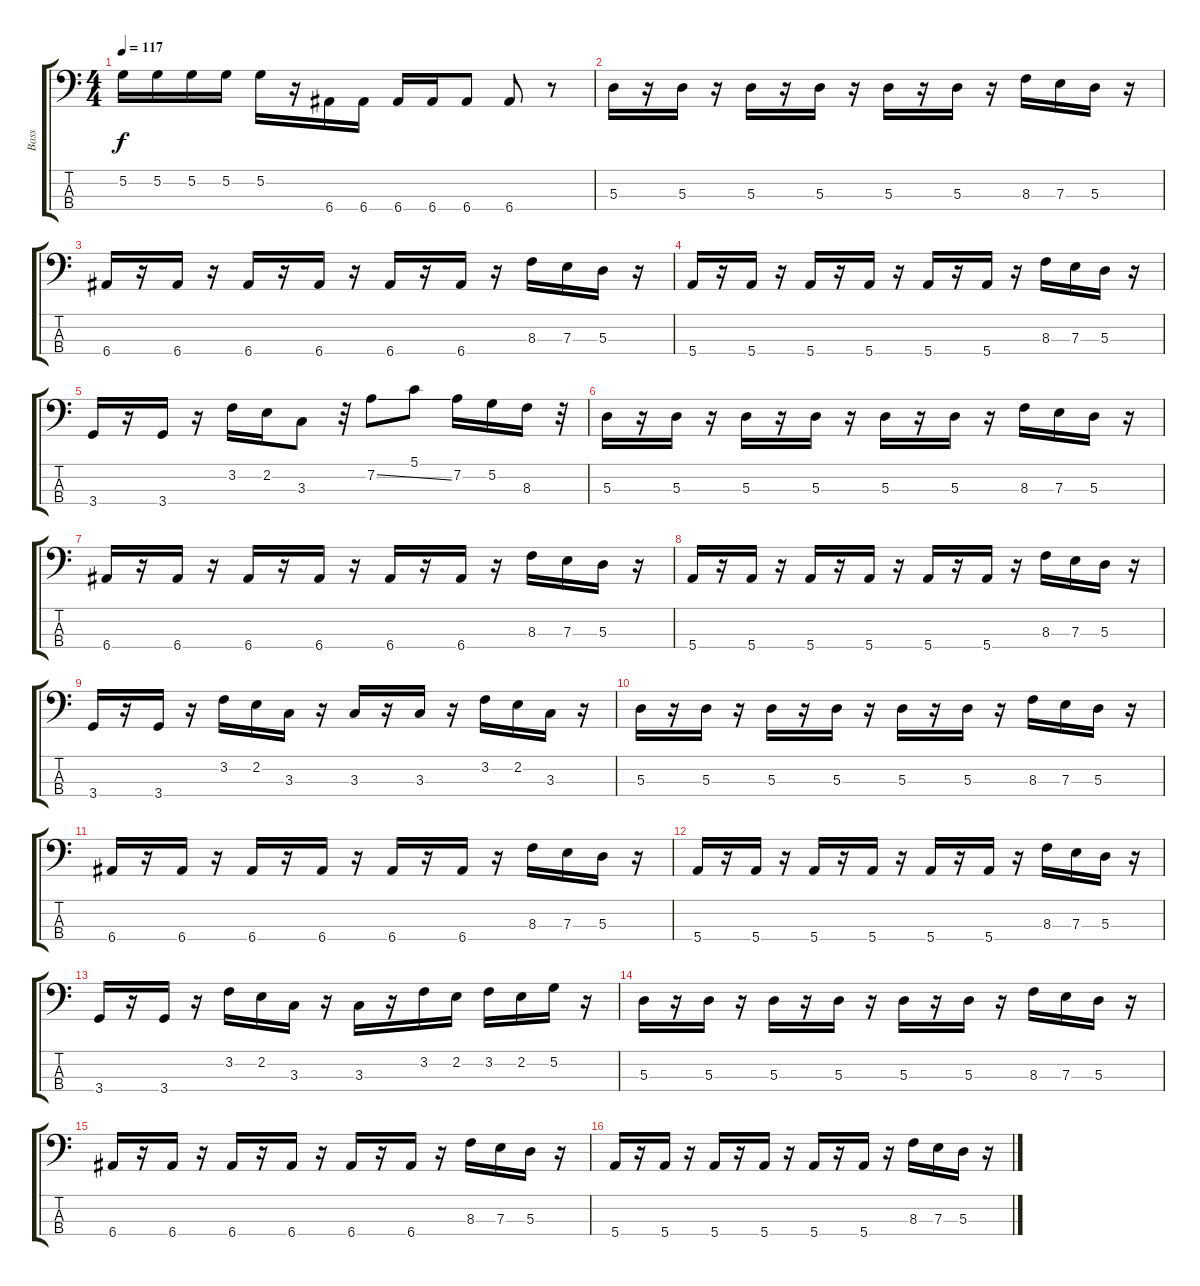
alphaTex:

\track ("Bass" "Bass") {instrument electricbassfinger}
\staff {score tabs}
\tuning (G2 D2 A1 E1) {hide}
\ts (4 4)
\tempo 117
\clef f4
\ks c
5.2.16{dy f} 5.2.16 5.2.16 5.2.16 5.2.16 r.16 6.4.16 6.4.16 6.4.16 6.4.16 6.4.8 6.4.8 r.8 |
5.3.16 r.16 5.3.16 r.16 5.3.16 r.16 5.3.16 r.16 5.3.16 r.16 5.3.16 r.16 8.3.16 7.3.16 5.3.16 r.16 |
6.4.16 r.16 6.4.16 r.16 6.4.16 r.16 6.4.16 r.16 6.4.16 r.16 6.4.16 r.16 8.3.16 7.3.16 5.3.16 r.16 |
5.4.16 r.16 5.4.16 r.16 5.4.16 r.16 5.4.16 r.16 5.4.16 r.16 5.4.16 r.16 8.3.16 7.3.16 5.3.16 r.16 |
3.4.16 r.16 3.4.16 r.16 3.2.16 2.2.16 3.3.8 r.32 7.2{ss}.8 5.1.8 7.2.16 5.2.16 8.3.16 r.32 |
5.3.16 r.16 5.3.16 r.16 5.3.16 r.16 5.3.16 r.16 5.3.16 r.16 5.3.16 r.16 8.3.16 7.3.16 5.3.16 r.16 |
6.4.16 r.16 6.4.16 r.16 6.4.16 r.16 6.4.16 r.16 6.4.16 r.16 6.4.16 r.16 8.3.16 7.3.16 5.3.16 r.16 |
5.4.16 r.16 5.4.16 r.16 5.4.16 r.16 5.4.16 r.16 5.4.16 r.16 5.4.16 r.16 8.3.16 7.3.16 5.3.16 r.16 |
3.4.16 r.16 3.4.16 r.16 3.2.16 2.2.16 3.3.16 r.16 3.3.16 r.16 3.3.16 r.16 3.2.16 2.2.16 3.3.16 r.16 |
5.3.16 r.16 5.3.16 r.16 5.3.16 r.16 5.3.16 r.16 5.3.16 r.16 5.3.16 r.16 8.3.16 7.3.16 5.3.16 r.16 |
6.4.16 r.16 6.4.16 r.16 6.4.16 r.16 6.4.16 r.16 6.4.16 r.16 6.4.16 r.16 8.3.16 7.3.16 5.3.16 r.16 |
5.4.16 r.16 5.4.16 r.16 5.4.16 r.16 5.4.16 r.16 5.4.16 r.16 5.4.16 r.16 8.3.16 7.3.16 5.3.16 r.16 |
3.4.16 r.16 3.4.16 r.16 3.2.16 2.2.16 3.3.16 r.16 3.3.16 r.16 3.2.16 2.2.16 3.2.16 2.2.16 5.2.16 r.16 |
5.3.16 r.16 5.3.16 r.16 5.3.16 r.16 5.3.16 r.16 5.3.16 r.16 5.3.16 r.16 8.3.16 7.3.16 5.3.16 r.16 |
6.4.16 r.16 6.4.16 r.16 6.4.16 r.16 6.4.16 r.16 6.4.16 r.16 6.4.16 r.16 8.3.16 7.3.16 5.3.16 r.16 |
5.4.16 r.16 5.4.16 r.16 5.4.16 r.16 5.4.16 r.16 5.4.16 r.16 5.4.16 r.16 8.3.16 7.3.16 5.3.16 r.16
